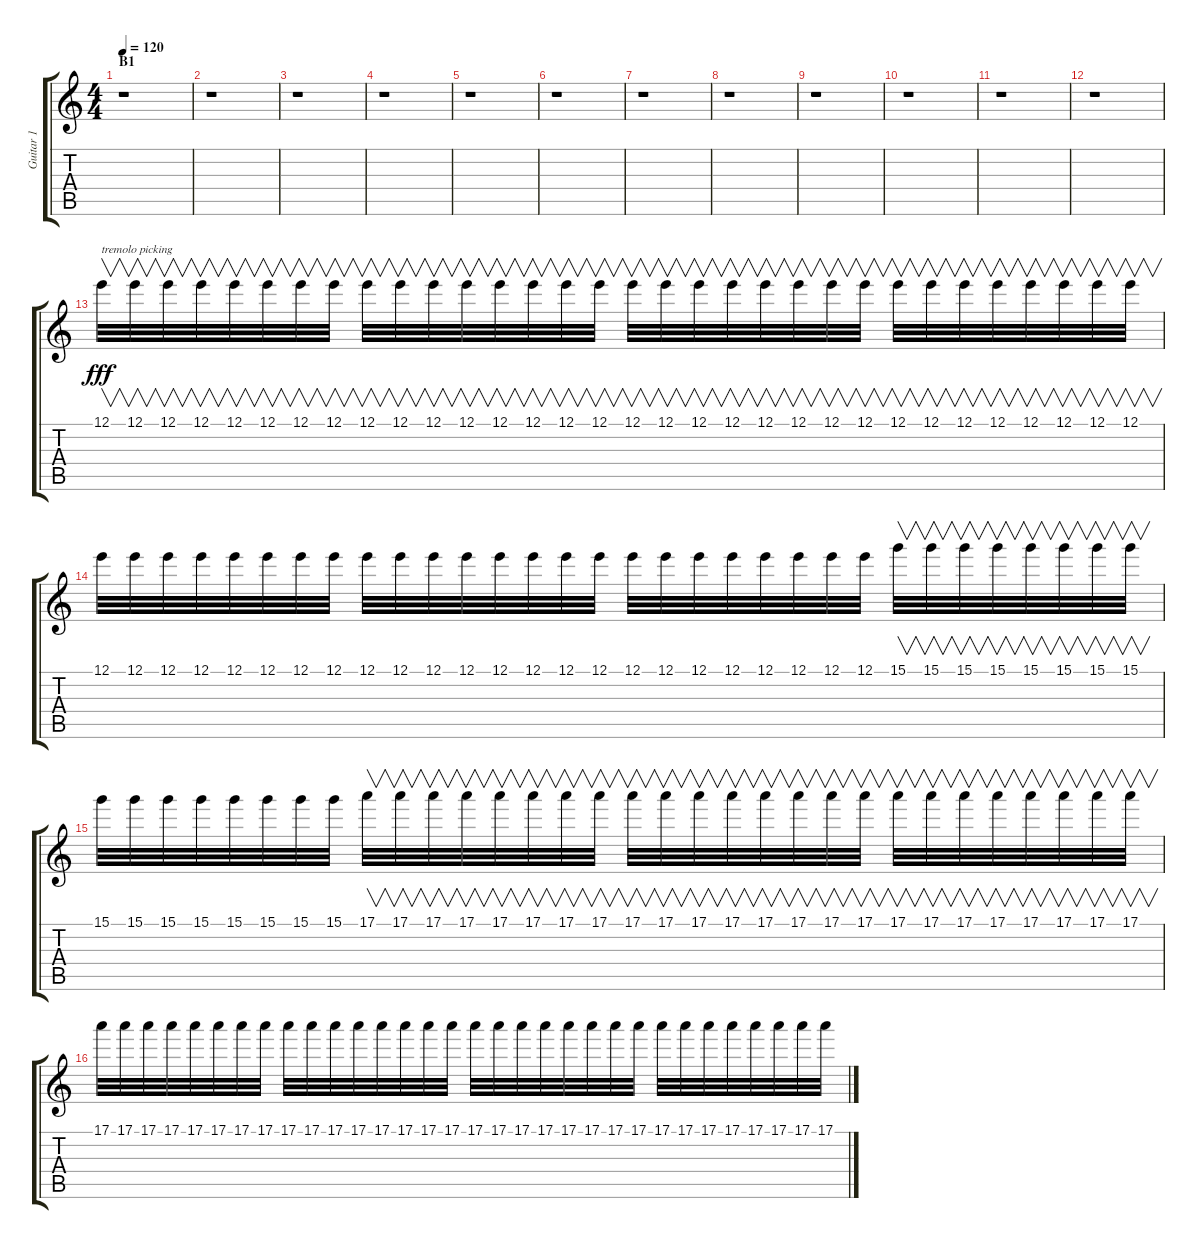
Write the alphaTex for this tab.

\track ("Guitar 1" "Guitar 1") {instrument distortionguitar}
\staff {score tabs}
\tuning (E4 B3 G3 D3 A2 E2) {hide}
\ts (4 4)
\section ("" "B1")
\tempo 120
\clef g2
\ks c
r.1{dy fff instrument distortionguitar} |
r.1 |
r.1 |
r.1 |
r.1 |
r.1 |
r.1 |
r.1 |
r.1 |
r.1 |
r.1 |
r.1 |
12.1.32{v txt "tremolo picking"} 12.1.32{v} 12.1.32{v} 12.1.32{v} 12.1.32{v} 12.1.32{v} 12.1.32{v} 12.1.32{v} 12.1.32{v} 12.1.32{v} 12.1.32{v} 12.1.32{v} 12.1.32{v} 12.1.32{v} 12.1.32{v} 12.1.32{v} 12.1.32{v} 12.1.32{v} 12.1.32{v} 12.1.32{v} 12.1.32{v} 12.1.32{v} 12.1.32{v} 12.1.32{v} 12.1.32{v} 12.1.32{v} 12.1.32{v} 12.1.32{v} 12.1.32{v} 12.1.32{v} 12.1.32{v} 12.1.32{v} |
12.1.32 12.1.32 12.1.32 12.1.32 12.1.32 12.1.32 12.1.32 12.1.32 12.1.32 12.1.32 12.1.32 12.1.32 12.1.32 12.1.32 12.1.32 12.1.32 12.1.32 12.1.32 12.1.32 12.1.32 12.1.32 12.1.32 12.1.32 12.1.32 15.1.32{v} 15.1.32{v} 15.1.32{v} 15.1.32{v} 15.1.32{v} 15.1.32{v} 15.1.32{v} 15.1.32{v} |
15.1.32 15.1.32 15.1.32 15.1.32 15.1.32 15.1.32 15.1.32 15.1.32 17.1.32{v} 17.1.32{v} 17.1.32{v} 17.1.32{v} 17.1.32{v} 17.1.32{v} 17.1.32{v} 17.1.32{v} 17.1.32{v} 17.1.32{v} 17.1.32{v} 17.1.32{v} 17.1.32{v} 17.1.32{v} 17.1.32{v} 17.1.32{v} 17.1.32{v} 17.1.32{v} 17.1.32{v} 17.1.32{v} 17.1.32{v} 17.1.32{v} 17.1.32{v} 17.1.32{v} |
17.1.32 17.1.32 17.1.32 17.1.32 17.1.32 17.1.32 17.1.32 17.1.32 17.1.32 17.1.32 17.1.32 17.1.32 17.1.32 17.1.32 17.1.32 17.1.32 17.1.32 17.1.32 17.1.32 17.1.32 17.1.32 17.1.32 17.1.32 17.1.32 17.1.32 17.1.32 17.1.32 17.1.32 17.1.32 17.1.32 17.1.32 17.1.32
